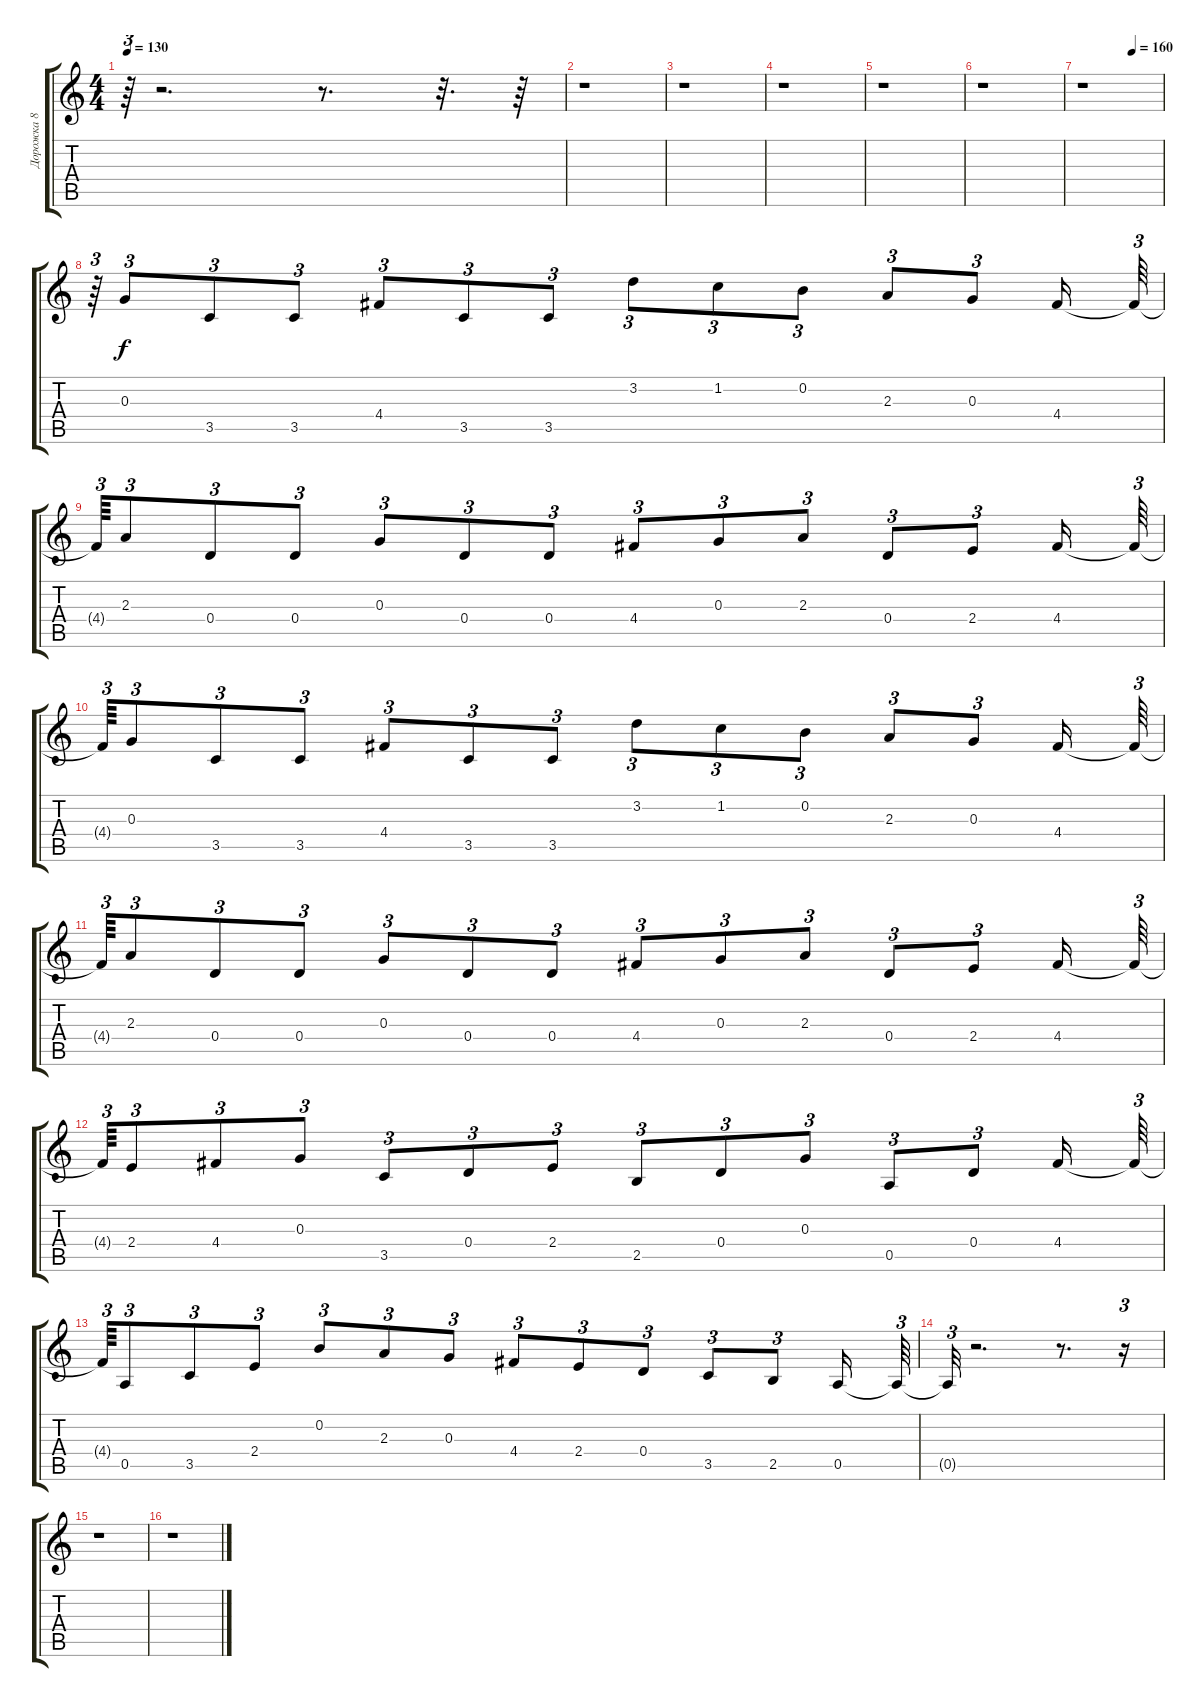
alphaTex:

\track ("Дорожка 8" "Дорожка 8") {instrument overdrivenguitar}
\staff {score tabs}
\tuning (E4 B3 G3 D3 A2 E2) {hide}
\ts (4 4)
\tempo 130
\clef g2
\ks c
r.64{tu (3 2) dy f} r.2{d} r.8{d} r.32{d} r.64 |
r.1 |
r.1 |
r.1 |
r.1 |
r.1 |
\tempo (160 0.625)
r.1 |
r.64{tu (3 2)} 0.3.8{tu (3 2)} 3.5.8{tu (3 2)} 3.5.8{tu (3 2)} 4.4.8{tu (3 2)} 3.5.8{tu (3 2)} 3.5.8{tu (3 2)} 3.2.8{tu (3 2)} 1.2.8{tu (3 2)} 0.2.8{tu (3 2)} 2.3.8{tu (3 2)} 0.3.8{tu (3 2)} 4.4.16 4.4{t}.64{tu (3 2)} |
4.4{t}.64{tu (3 2)} 2.3.8{tu (3 2)} 0.4.8{tu (3 2)} 0.4.8{tu (3 2)} 0.3.8{tu (3 2)} 0.4.8{tu (3 2)} 0.4.8{tu (3 2)} 4.4.8{tu (3 2)} 0.3.8{tu (3 2)} 2.3.8{tu (3 2)} 0.4.8{tu (3 2)} 2.4.8{tu (3 2)} 4.4.16 4.4{t}.64{tu (3 2)} |
4.4{t}.64{tu (3 2)} 0.3.8{tu (3 2)} 3.5.8{tu (3 2)} 3.5.8{tu (3 2)} 4.4.8{tu (3 2)} 3.5.8{tu (3 2)} 3.5.8{tu (3 2)} 3.2.8{tu (3 2)} 1.2.8{tu (3 2)} 0.2.8{tu (3 2)} 2.3.8{tu (3 2)} 0.3.8{tu (3 2)} 4.4.16 4.4{t}.64{tu (3 2)} |
4.4{t}.64{tu (3 2)} 2.3.8{tu (3 2)} 0.4.8{tu (3 2)} 0.4.8{tu (3 2)} 0.3.8{tu (3 2)} 0.4.8{tu (3 2)} 0.4.8{tu (3 2)} 4.4.8{tu (3 2)} 0.3.8{tu (3 2)} 2.3.8{tu (3 2)} 0.4.8{tu (3 2)} 2.4.8{tu (3 2)} 4.4.16 4.4{t}.64{tu (3 2)} |
4.4{t}.64{tu (3 2)} 2.4.8{tu (3 2)} 4.4.8{tu (3 2)} 0.3.8{tu (3 2)} 3.5.8{tu (3 2)} 0.4.8{tu (3 2)} 2.4.8{tu (3 2)} 2.5.8{tu (3 2)} 0.4.8{tu (3 2)} 0.3.8{tu (3 2)} 0.5.8{tu (3 2)} 0.4.8{tu (3 2)} 4.4.16 4.4{t}.64{tu (3 2)} |
4.4{t}.64{tu (3 2)} 0.5.8{tu (3 2)} 3.5.8{tu (3 2)} 2.4.8{tu (3 2)} 0.2.8{tu (3 2)} 2.3.8{tu (3 2)} 0.3.8{tu (3 2)} 4.4.8{tu (3 2)} 2.4.8{tu (3 2)} 0.4.8{tu (3 2)} 3.5.8{tu (3 2)} 2.5.8{tu (3 2)} 0.5.16 0.5{t}.64{tu (3 2)} |
0.5{t}.32{tu (3 2)} r.2{d} r.8{d} r.16{tu (3 2)} |
r.1 |
r.1
